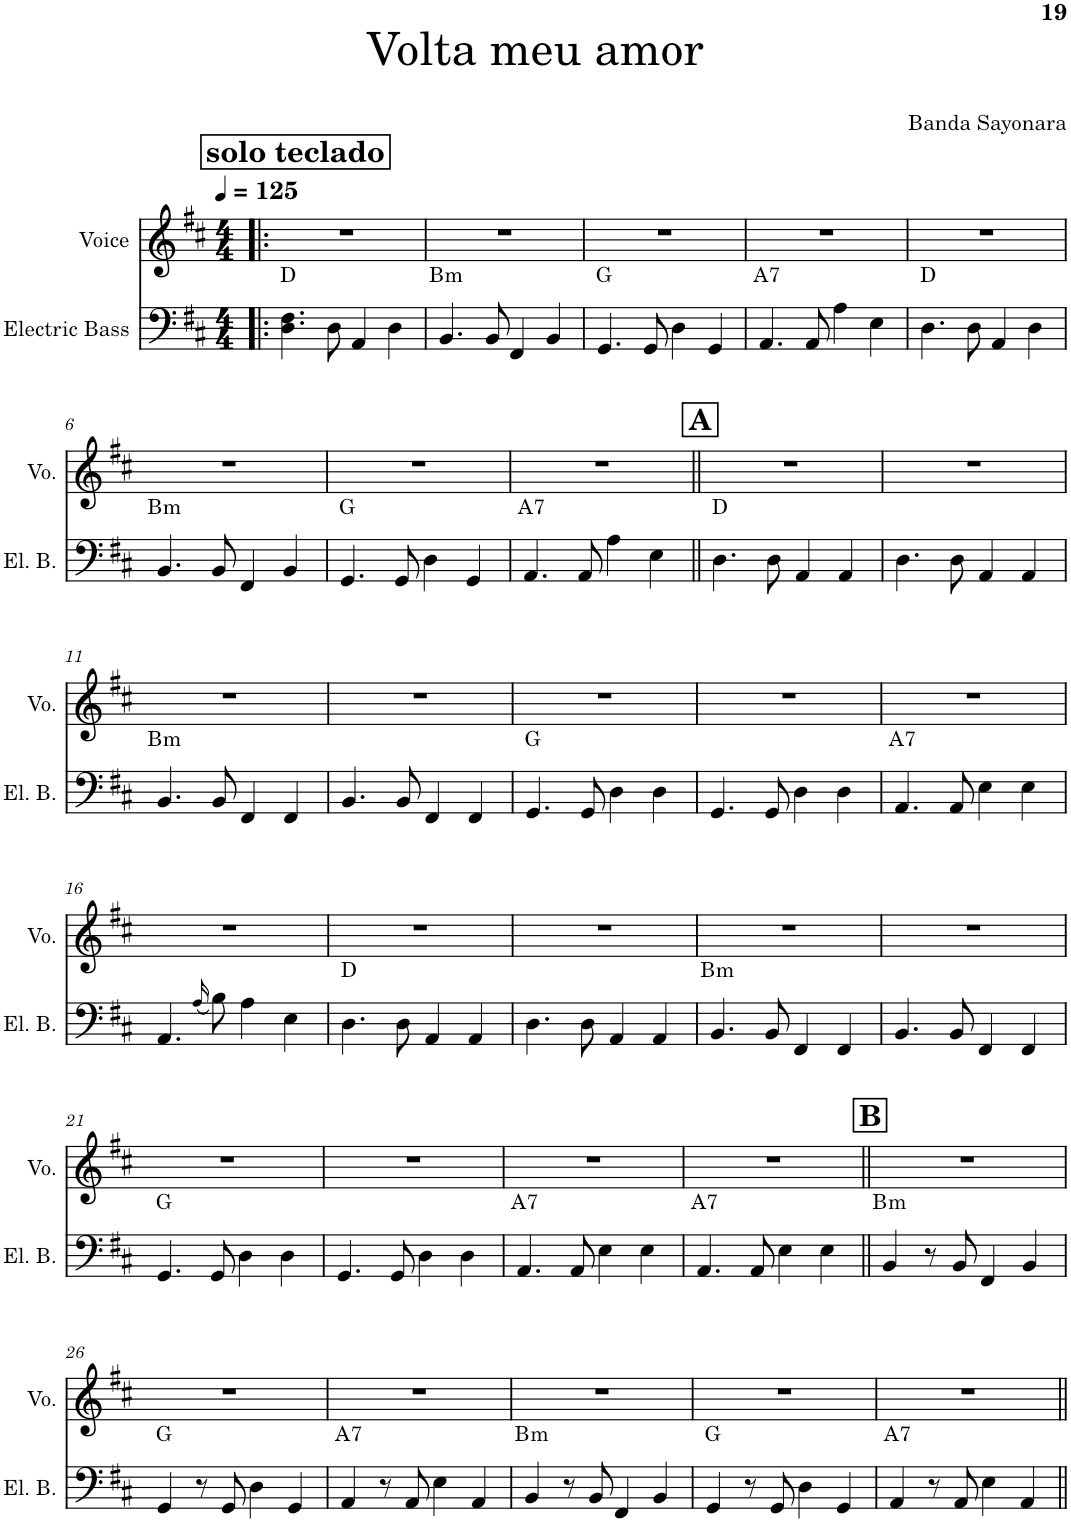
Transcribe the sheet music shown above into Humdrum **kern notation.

**kern	**harte	**kern
*part2	*part2	*part1
*staff2	*	*staff1
*I"Electric Bass	*	*I"Voice
*I'El. B.	*	*I'Vo.
!!LO:PB:g=z
*clefF4	*	*clefG2
*Trd7c12	*	*
*k[f#c#]	*	*k[f#c#]
*M4/4	*	*M4/4
*MM125	*	*MM125
!!LO:REH:place=s1:a:B:cj:fs=14:t=solo teclado
=1!|:	=1!|:	=1!|:
4.D\ 4.F#\	D:maj	1r
8D\	.	.
4AA/	.	.
4D\	.	.
=2	=2	=2
!	!LO:H:kt=m	!
4.BB/	B:min	1r
8BB/	.	.
4FF#/	.	.
4BB/	.	.
=3	=3	=3
4.GG/	G:maj	1r
8GG/	.	.
4D\	.	.
4GG/	.	.
=4	=4	=4
!	!LO:H:kt=7	!
4.AA/	A:7	1r
8AA/	.	.
4A\	.	.
4E\	.	.
=5	=5	=5
4.D\	D:maj	1r
8D\	.	.
4AA/	.	.
4D\	.	.
!!LO:LB:g=z
=6	=6	=6
!	!LO:H:kt=m	!
4.BB/	B:min	1r
8BB/	.	.
4FF#/	.	.
4BB/	.	.
=7	=7	=7
4.GG/	G:maj	1r
8GG/	.	.
4D\	.	.
4GG/	.	.
=8	=8	=8
!	!LO:H:kt=7	!
4.AA/	A:7	1r
8AA/	.	.
4A\	.	.
4E\	.	.
!!LO:REH:place=s1:a:B:cj:fs=14:t=A
=9||	=9||	=9||
4.D\	D:maj	1r
8D\	.	.
4AA/	.	.
4AA/	.	.
=10	=10	=10
4.D\	.	1r
8D\	.	.
4AA/	.	.
4AA/	.	.
!!LO:LB:g=z
=11	=11	=11
!	!LO:H:kt=m	!
4.BB/	B:min	1r
8BB/	.	.
4FF#/	.	.
4FF#/	.	.
=12	=12	=12
4.BB/	.	1r
8BB/	.	.
4FF#/	.	.
4FF#/	.	.
=13	=13	=13
4.GG/	G:maj	1r
8GG/	.	.
4D\	.	.
4D\	.	.
=14	=14	=14
4.GG/	.	1r
8GG/	.	.
4D\	.	.
4D\	.	.
=15	=15	=15
!	!LO:H:kt=7	!
4.AA/	A:7	1r
8AA/	.	.
4E\	.	.
4E\	.	.
!!LO:LB:g=z
=16	=16	=16
4.AA/	.	1r
(16qA/	.	.
8B\)	.	.
4A\	.	.
4E\	.	.
=17	=17	=17
4.D\	D:maj	1r
8D\	.	.
4AA/	.	.
4AA/	.	.
=18	=18	=18
4.D\	.	1r
8D\	.	.
4AA/	.	.
4AA/	.	.
=19	=19	=19
!	!LO:H:kt=m	!
4.BB/	B:min	1r
8BB/	.	.
4FF#/	.	.
4FF#/	.	.
=20	=20	=20
4.BB/	.	1r
8BB/	.	.
4FF#/	.	.
4FF#/	.	.
!!LO:LB:g=z
=21	=21	=21
4.GG/	G:maj	1r
8GG/	.	.
4D\	.	.
4D\	.	.
=22	=22	=22
4.GG/	.	1r
8GG/	.	.
4D\	.	.
4D\	.	.
=23	=23	=23
!	!LO:H:kt=7	!
4.AA/	A:7	1r
8AA/	.	.
4E\	.	.
4E\	.	.
=24	=24	=24
!	!LO:H:kt=7	!
4.AA/	A:7	1r
8AA/	.	.
4E\	.	.
4E\	.	.
!!LO:REH:place=s1:a:B:cj:fs=14:t=B
=25||	=25||	=25||
!	!LO:H:kt=m	!
4BB/	B:min	1r
8r	.	.
8BB/	.	.
4FF#/	.	.
4BB/	.	.
!!LO:LB:g=z
=26	=26	=26
4GG/	G:maj	1r
8r	.	.
8GG/	.	.
4D\	.	.
4GG/	.	.
=27	=27	=27
!	!LO:H:kt=7	!
4AA/	A:7	1r
8r	.	.
8AA/	.	.
4E\	.	.
4AA/	.	.
=28	=28	=28
!	!LO:H:kt=m	!
4BB/	B:min	1r
8r	.	.
8BB/	.	.
4FF#/	.	.
4BB/	.	.
=29	=29	=29
4GG/	G:maj	1r
8r	.	.
8GG/	.	.
4D\	.	.
4GG/	.	.
=30	=30	=30
!	!LO:H:kt=7	!
4AA/	A:7	1r
8r	.	.
8AA/	.	.
4E\	.	.
4AA/	.	.
=||	=||	=||
*-	*-	*-
